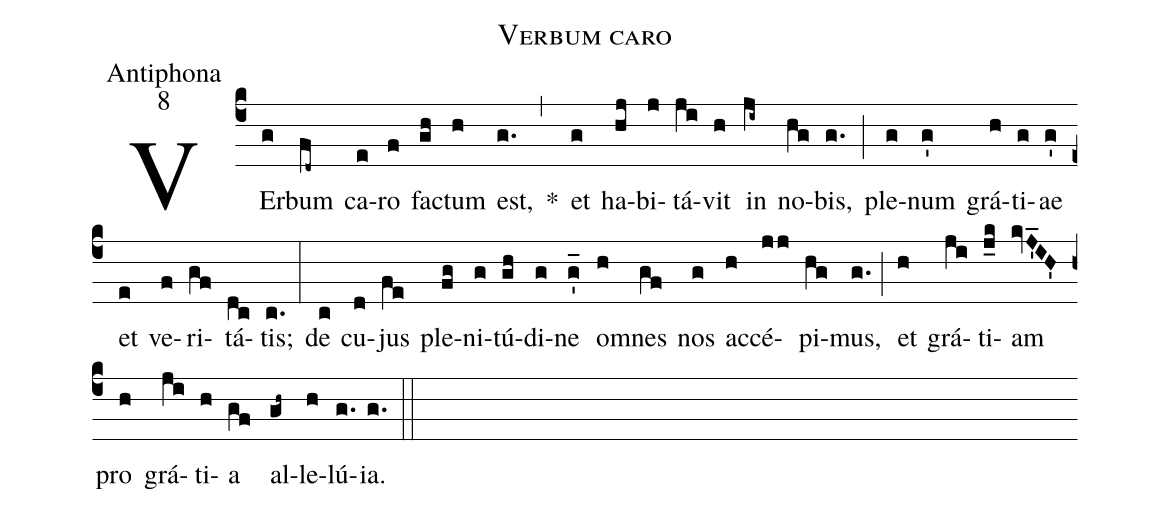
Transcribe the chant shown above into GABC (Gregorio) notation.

name:Verbum caro;
office-part:Antiphona;
mode:8;
%%
(c4) VEr(g)bum(fd~) ca(e)ro(f) fa(gh)ctum(h) est,(g.) *(,) et(g) ha(hj)bi(j)tá(ji)vit(h) in(ji~) no(hg)bis,(g.) (;) ple(g)num(g') grá(h)ti(g)ae(g') et(e) ve(f)ri(gf)tá(dc)tis;(c.) (:) de(c) cu(d)jus(fe) ple(fg)ni(g)tú(gh)di(g)ne(g'_) o(h)mnes(gf) nos(g) ac(h)cé(jj)pi(hg)mus,(g.) (;) et(h) grá(ji)ti(j_k)am(kvJ'_IH') pro(h) grá(ji)ti(h)a(gf) al(gh~)le(h)lú(g.)ia.(g.) (::)
